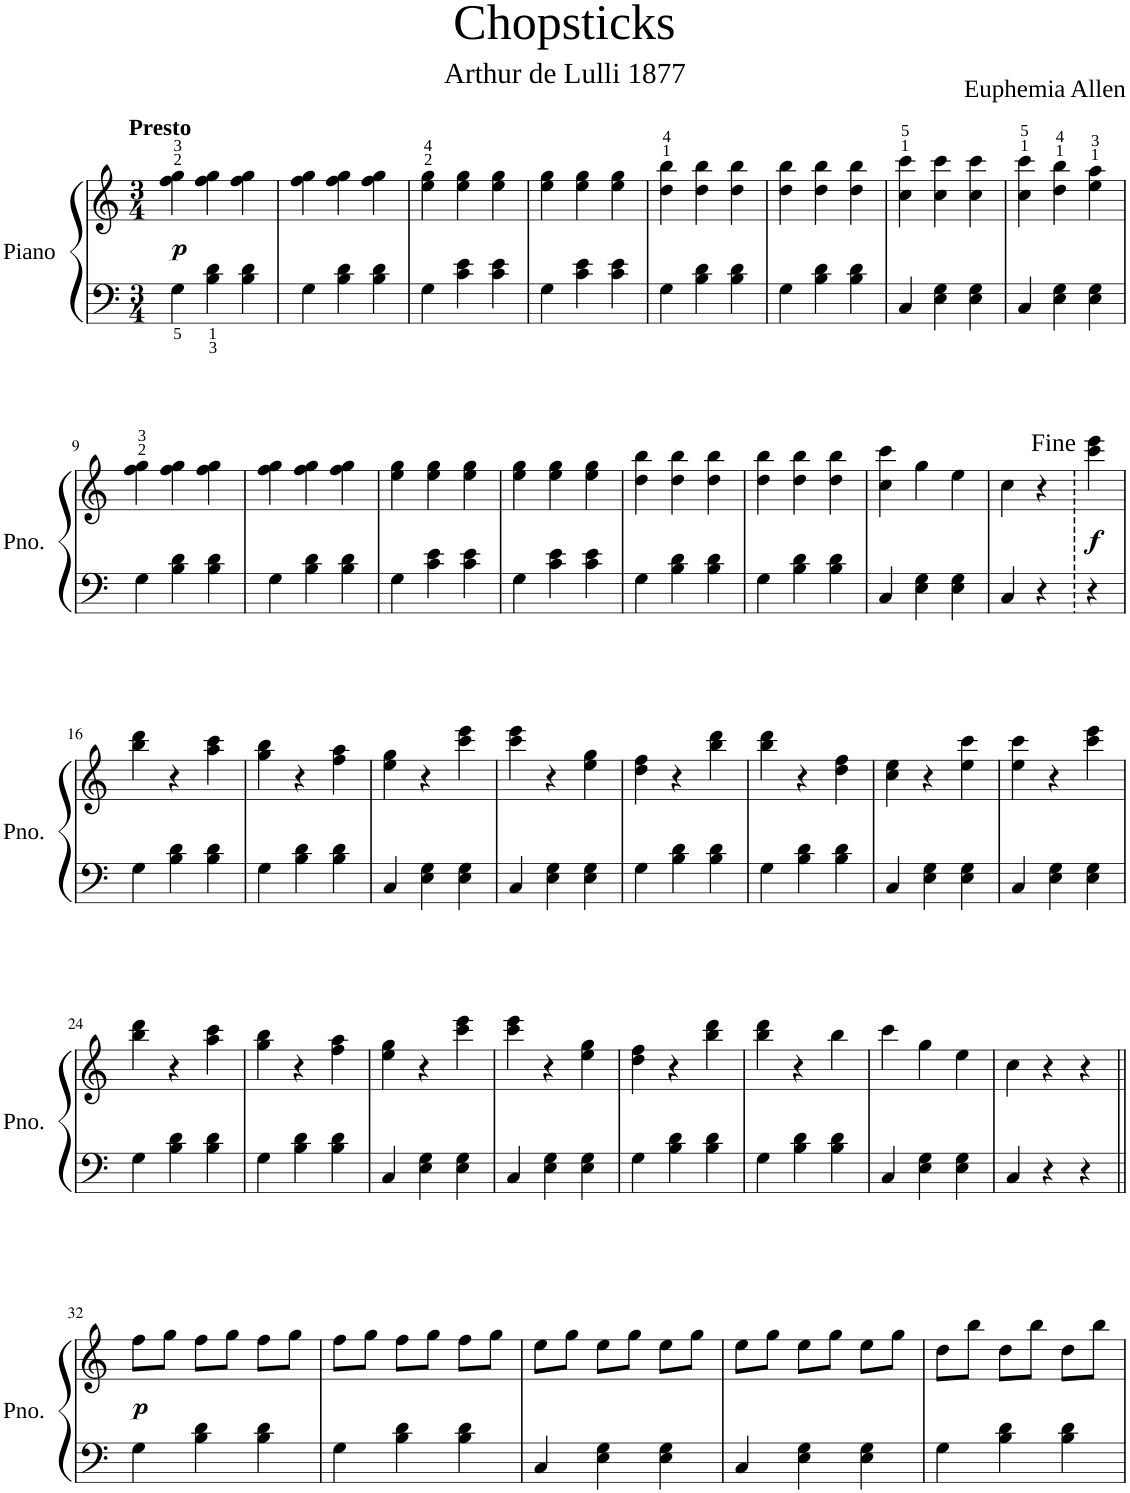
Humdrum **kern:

**kern	**kern	**dynam
*part1	*part1	*part1
*staff2	*staff1	*staff1/2
*I"Piano	*	*
*I'Pno.	*	*
*clefF4	*clefG2	*
*k[]	*k[]	*
*M3/4	*M3/4	*
=1	=1	=1
!	!LO:TX:a:B:t=Presto	!
!	!	!LO:DY:b
4G\	4ff\ 4gg\	p
4B\ 4d\	4ff\ 4gg\	.
4B\ 4d\	4ff\ 4gg\	.
=2	=2	=2
4G\	4ff\ 4gg\	.
4B\ 4d\	4ff\ 4gg\	.
4B\ 4d\	4ff\ 4gg\	.
=3	=3	=3
4G\	4ee\ 4gg\	.
4c\ 4e\	4ee\ 4gg\	.
4c\ 4e\	4ee\ 4gg\	.
=4	=4	=4
4G\	4ee\ 4gg\	.
4c\ 4e\	4ee\ 4gg\	.
4c\ 4e\	4ee\ 4gg\	.
=5	=5	=5
4G\	4dd\ 4bb\	.
4B\ 4d\	4dd\ 4bb\	.
4B\ 4d\	4dd\ 4bb\	.
=6	=6	=6
4G\	4dd\ 4bb\	.
4B\ 4d\	4dd\ 4bb\	.
4B\ 4d\	4dd\ 4bb\	.
=7	=7	=7
4C/	4cc\ 4ccc\	.
4E\ 4G\	4cc\ 4ccc\	.
4E\ 4G\	4cc\ 4ccc\	.
=8	=8	=8
4C/	4cc\ 4ccc\	.
4E\ 4G\	4dd\ 4bb\	.
4E\ 4G\	4ee\ 4aa\	.
!!LO:LB:g=z
=9	=9	=9
4G\	4ff\ 4gg\	.
4B\ 4d\	4ff\ 4gg\	.
4B\ 4d\	4ff\ 4gg\	.
=10	=10	=10
4G\	4ff\ 4gg\	.
4B\ 4d\	4ff\ 4gg\	.
4B\ 4d\	4ff\ 4gg\	.
=11	=11	=11
4G\	4ee\ 4gg\	.
4c\ 4e\	4ee\ 4gg\	.
4c\ 4e\	4ee\ 4gg\	.
=12	=12	=12
4G\	4ee\ 4gg\	.
4c\ 4e\	4ee\ 4gg\	.
4c\ 4e\	4ee\ 4gg\	.
=13	=13	=13
4G\	4dd\ 4bb\	.
4B\ 4d\	4dd\ 4bb\	.
4B\ 4d\	4dd\ 4bb\	.
=14	=14	=14
4G\	4dd\ 4bb\	.
4B\ 4d\	4dd\ 4bb\	.
4B\ 4d\	4dd\ 4bb\	.
=15	=15	=15
4C/	4cc\ 4ccc\	.
4E\ 4G\	4gg\	.
4E\ 4G\	4ee\	.
=15X1	=15X1	=15X1
4C/	4cc\	.
4r	4r	.
!	!LO:TX:a:t=<font size="12.7204"/><font face="Times New Roman"/>Fine	!
!LO:TX:a:t=<font size="12.7204"/><font face="Times New Roman"/>Fine	!	!
=15X2	=15X2	=15X2
!	!	!LO:DY:b
4r	4ccc\ 4eee\	f
!!LO:LB:g=z
=16	=16	=16
4G\	4bb\ 4ddd\	.
4B\ 4d\	4r	.
4B\ 4d\	4aa\ 4ccc\	.
=17	=17	=17
4G\	4gg\ 4bb\	.
4B\ 4d\	4r	.
4B\ 4d\	4ff\ 4aa\	.
=18	=18	=18
4C/	4ee\ 4gg\	.
4E\ 4G\	4r	.
4E\ 4G\	4ccc\ 4eee\	.
=19	=19	=19
4C/	4ccc\ 4eee\	.
4E\ 4G\	4r	.
4E\ 4G\	4ee\ 4gg\	.
=20	=20	=20
4G\	4dd\ 4ff\	.
4B\ 4d\	4r	.
4B\ 4d\	4bb\ 4ddd\	.
=21	=21	=21
4G\	4bb\ 4ddd\	.
4B\ 4d\	4r	.
4B\ 4d\	4dd\ 4ff\	.
=22	=22	=22
4C/	4cc\ 4ee\	.
4E\ 4G\	4r	.
4E\ 4G\	4ee\ 4ccc\	.
=23	=23	=23
4C/	4ee\ 4ccc\	.
4E\ 4G\	4r	.
4E\ 4G\	4ccc\ 4eee\	.
!!LO:LB:g=z
=24	=24	=24
4G\	4bb\ 4ddd\	.
4B\ 4d\	4r	.
4B\ 4d\	4aa\ 4ccc\	.
=25	=25	=25
4G\	4gg\ 4bb\	.
4B\ 4d\	4r	.
4B\ 4d\	4ff\ 4aa\	.
=26	=26	=26
4C/	4ee\ 4gg\	.
4E\ 4G\	4r	.
4E\ 4G\	4ccc\ 4eee\	.
=27	=27	=27
4C/	4ccc\ 4eee\	.
4E\ 4G\	4r	.
4E\ 4G\	4ee\ 4gg\	.
=28	=28	=28
4G\	4dd\ 4ff\	.
4B\ 4d\	4r	.
4B\ 4d\	4bb\ 4ddd\	.
=29	=29	=29
4G\	4bb\ 4ddd\	.
4B\ 4d\	4r	.
4B\ 4d\	4bb\	.
=30	=30	=30
4C/	4ccc\	.
4E\ 4G\	4gg\	.
4E\ 4G\	4ee\	.
=31	=31	=31
4C/	4cc\	.
4r	4r	.
4r	4r	.
!!LO:LB:g=z
=32||	=32||	=32||
!	!	!LO:DY:b
4G\	8ff\L	p
.	8gg\J	.
4B\ 4d\	8ff\L	.
.	8gg\J	.
4B\ 4d\	8ff\L	.
.	8gg\J	.
=33	=33	=33
4G\	8ff\L	.
.	8gg\J	.
4B\ 4d\	8ff\L	.
.	8gg\J	.
4B\ 4d\	8ff\L	.
.	8gg\J	.
=34	=34	=34
4C/	8ee\L	.
.	8gg\J	.
4E\ 4G\	8ee\L	.
.	8gg\J	.
4E\ 4G\	8ee\L	.
.	8gg\J	.
=35	=35	=35
4C/	8ee\L	.
.	8gg\J	.
4E\ 4G\	8ee\L	.
.	8gg\J	.
4E\ 4G\	8ee\L	.
.	8gg\J	.
=36	=36	=36
4G\	8dd\L	.
.	8bb\J	.
4B\ 4d\	8dd\L	.
.	8bb\J	.
4B\ 4d\	8dd\L	.
.	8bb\J	.
=	=	=
*-	*-	*-
